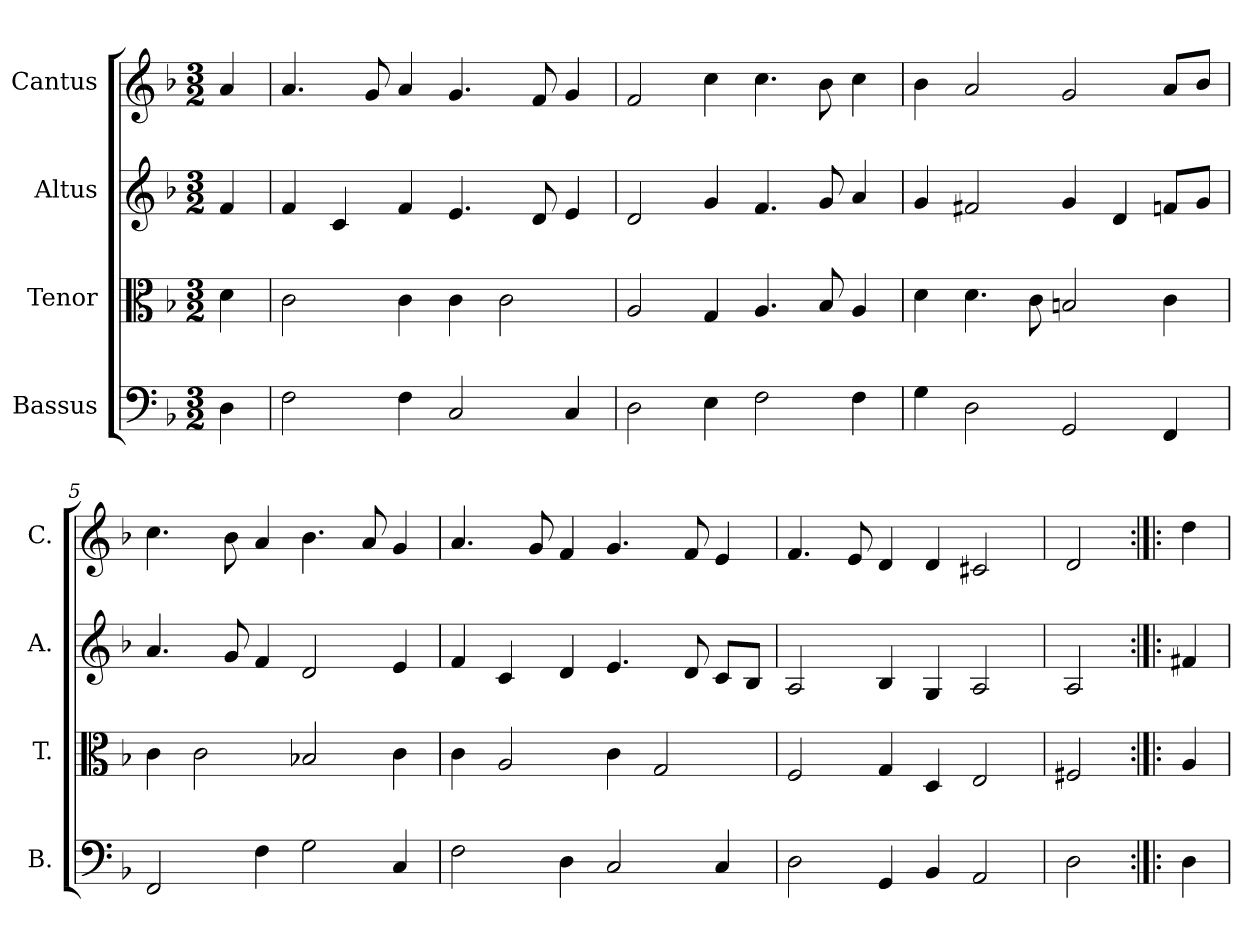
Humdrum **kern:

**kern	**kern	**kern	**kern
*part4	*part3	*part2	*part1
*staff4	*staff3	*staff2	*staff1
*I"Bassus	*I"Tenor	*I"Altus	*I"Cantus
*I'B.	*I'T.	*I'A.	*I'C.
*clefF4	*clefC3	*clefG2	*clefG2
*k[b-]	*k[b-]	*k[b-]	*k[b-]
*F:	*F:	*F:	*F:
*M3/2	*M3/2	*M3/2	*M3/2
=1	=1	=1	=1
4D\	4d\	4f/	4a/
=2	=2	=2	=2
2F\	2c\	4f/	4.a/
.	.	4c/	.
.	.	.	8g/
4F\	4c\	4f/	4a/
2C/	4c\	4.e/	4.g/
.	2c\	.	.
.	.	8d/	8f/
4C/	.	4e/	4g/
=3	=3	=3	=3
2D\	2A/	2d/	2f/
4E\	4G/	4g/	4cc\
2F\	4.A/	4.f/	4.cc\
.	8B-/	8g/	8b-\
4F\	4A/	4a/	4cc\
=4	=4	=4	=4
4G\	4d\	4g/	4b-\
2D\	4.d\	2f#X/	2a/
.	8c\	.	.
2GG/	2Bn/	4g/	2g/
.	.	4d/	.
4FF/	4c\	8fn/L	8a/L
.	.	8g/J	8b-/J
=5	=5	=5	=5
2FF/	4c\	4.a/	4.cc\
.	2c\	.	.
.	.	8g/	8b-\
4F\	.	4f/	4a/
2G\	2B-X/	2d/	4.b-\
.	.	.	8a/
4C/	4c\	4e/	4g/
=6	=6	=6	=6
2F\	4c\	4f/	4.a/
.	2A/	4c/	.
.	.	.	8g/
4D\	.	4d/	4f/
2C/	4c\	4.e/	4.g/
.	2G/	.	.
.	.	8d/	8f/
4C/	.	8c/L	4e/
.	.	8B-/J	.
=7	=7	=7	=7
2D\	2F/	2A/	4.f/
.	.	.	8e/
4GG/	4G/	4B-/	4d/
4BB-/	4D/	4G/	4d/
2AA/	2E/	2A/	2c#X/
=8	=8	=8	=8
2D\	2F#X/	2A/	2d/
=9:|!|:	=9:|!|:	=9:|!|:	=9:|!|:
4D\	4A/	4f#X/	4dd\
=	=	=	=
*-	*-	*-	*-
